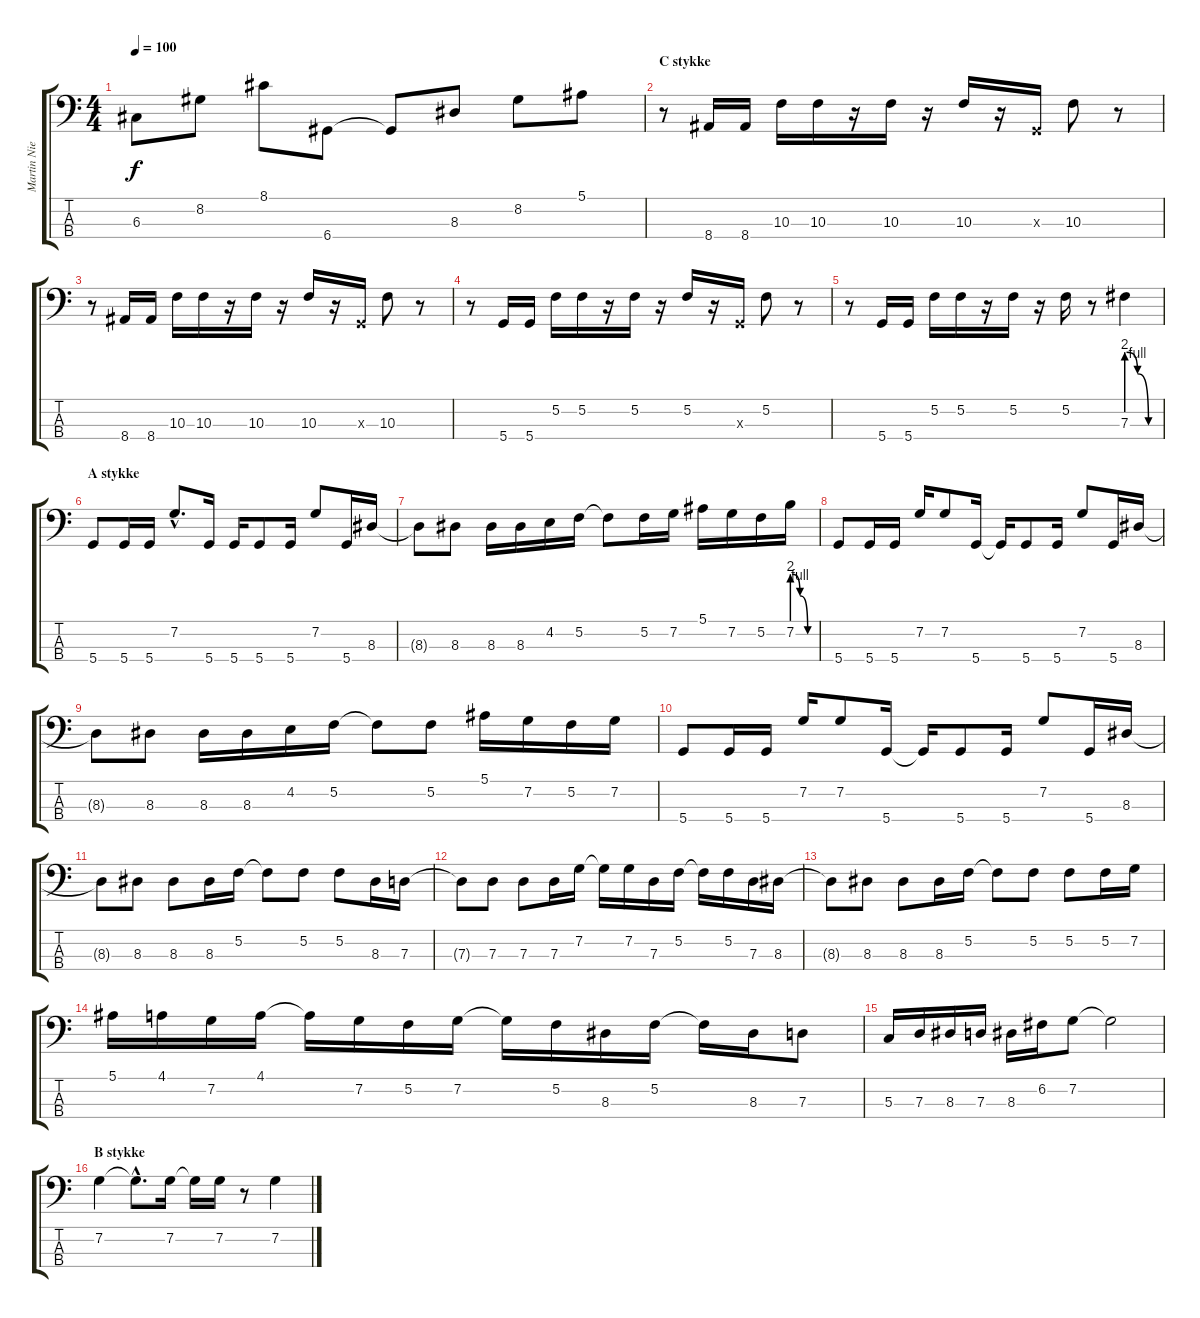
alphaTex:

\track ("Martin Nielsen (Bass)" "Martin Nie") {instrument electricbassfinger}
\staff {score tabs}
\tuning (F2 C2 G1 D1) {hide}
\ts (4 4)
\tempo 100
\clef f4
\ks c
6.3.8{dy f} 8.2.8 8.1.8 6.4.8 6.4{t}.8 8.3.8 8.2.8 5.1.8 |
\section ("" "C stykke")
r.8 8.4.16 8.4.16 10.3.16 10.3.16 r.16 10.3.16 r.16 10.3.16 r.16 0.3{x}.16 10.3.8 r.8 |
r.8 8.4.16 8.4.16 10.3.16 10.3.16 r.16 10.3.16 r.16 10.3.16 r.16 0.3{x}.16 10.3.8 r.8 |
r.8 5.4.16 5.4.16 5.2.16 5.2.16 r.16 5.2.16 r.16 5.2.16 r.16 0.3{x}.16 5.2.8 r.8 |
r.8 5.4.16 5.4.16 5.2.16 5.2.16 r.16 5.2.16 r.16 5.2.16 r.8 7.3{be (custom 0 8 20 4 40 0 60 0)}.4 |
\section ("" "A stykke")
5.4.8 5.4.16 5.4.16 7.2{hac}.8{d} 5.4.16 5.4.16 5.4.8 5.4.16 7.2.8 5.4.16 8.3.16 |
8.3{t}.8 8.3.8 8.3.16 8.3.16 4.2.16 5.2.16 5.2{t}.8 5.2.16 7.2.16 5.1.16 7.2.16 5.2.16 7.2{be (custom 0 8 20 4 40 0 60 0)}.16 |
5.4.8 5.4.16 5.4.16 7.2.16 7.2.8 5.4.16 5.4{t}.16 5.4.8 5.4.16 7.2.8 5.4.16 8.3.16 |
8.3{t}.8 8.3.8 8.3.16 8.3.16 4.2.16 5.2.16 5.2{t}.8 5.2.8 5.1.16 7.2.16 5.2.16 7.2.16 |
5.4.8 5.4.16 5.4.16 7.2.16 7.2.8 5.4.16 5.4{t}.16 5.4.8 5.4.16 7.2.8 5.4.16 8.3.16 |
8.3{t}.8 8.3.8 8.3.8 8.3.16 5.2.16 5.2{t}.8 5.2.8 5.2.8 8.3.16 7.3.16 |
7.3{t}.8 7.3.8 7.3.8 7.3.16 7.2.16 7.2{t}.16 7.2.16 7.3.16 5.2.16 5.2{t}.16 5.2.16 7.3.16 8.3.16 |
8.3{t}.8 8.3.8 8.3.8 8.3.16 5.2.16 5.2{t}.8 5.2.8 5.2.8 5.2.16 7.2.16 |
5.1.16 4.1.16 7.2.16 4.1.16 4.1{t}.16 7.2.16 5.2.16 7.2.16 7.2{t}.16 5.2.16 8.3.16 5.2.16 5.2{t}.16 8.3.16 7.3.8 |
5.3.16 7.3.16 8.3.16 7.3.16 8.3.16 6.2.16 7.2.8 7.2{t}.2 |
\section ("" "B stykke")
7.2.4 7.2{hac t}.8{d} 7.2.16 7.2{t}.16 7.2.16 r.8 7.2.4
